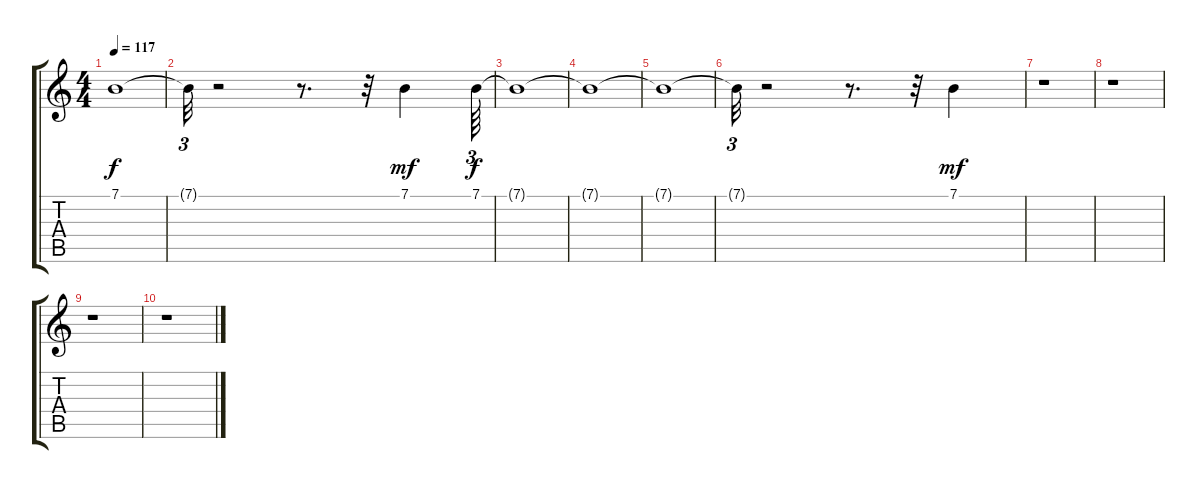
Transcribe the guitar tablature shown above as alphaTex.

\track "" {instrument pad7halo}
\staff {score tabs}
\tuning (E4 B3 G3 D3 A2 E2) {hide}
\ts (4 4)
\tempo 117
\clef g2
\ks c
7.1{t}.1{dy f} |
7.1{t}.32{tu (3 2)} r.2 r.8{d} r.32 7.1.4{dy mf} 7.1.64{tu (3 2) dy f} |
7.1{t}.1 |
7.1{t}.1 |
7.1{t}.1 |
7.1{t}.32{tu (3 2)} r.2 r.8{d} r.32 7.1.4{dy mf} |
r.1 |
r.1 |
r.1 |
r.1
